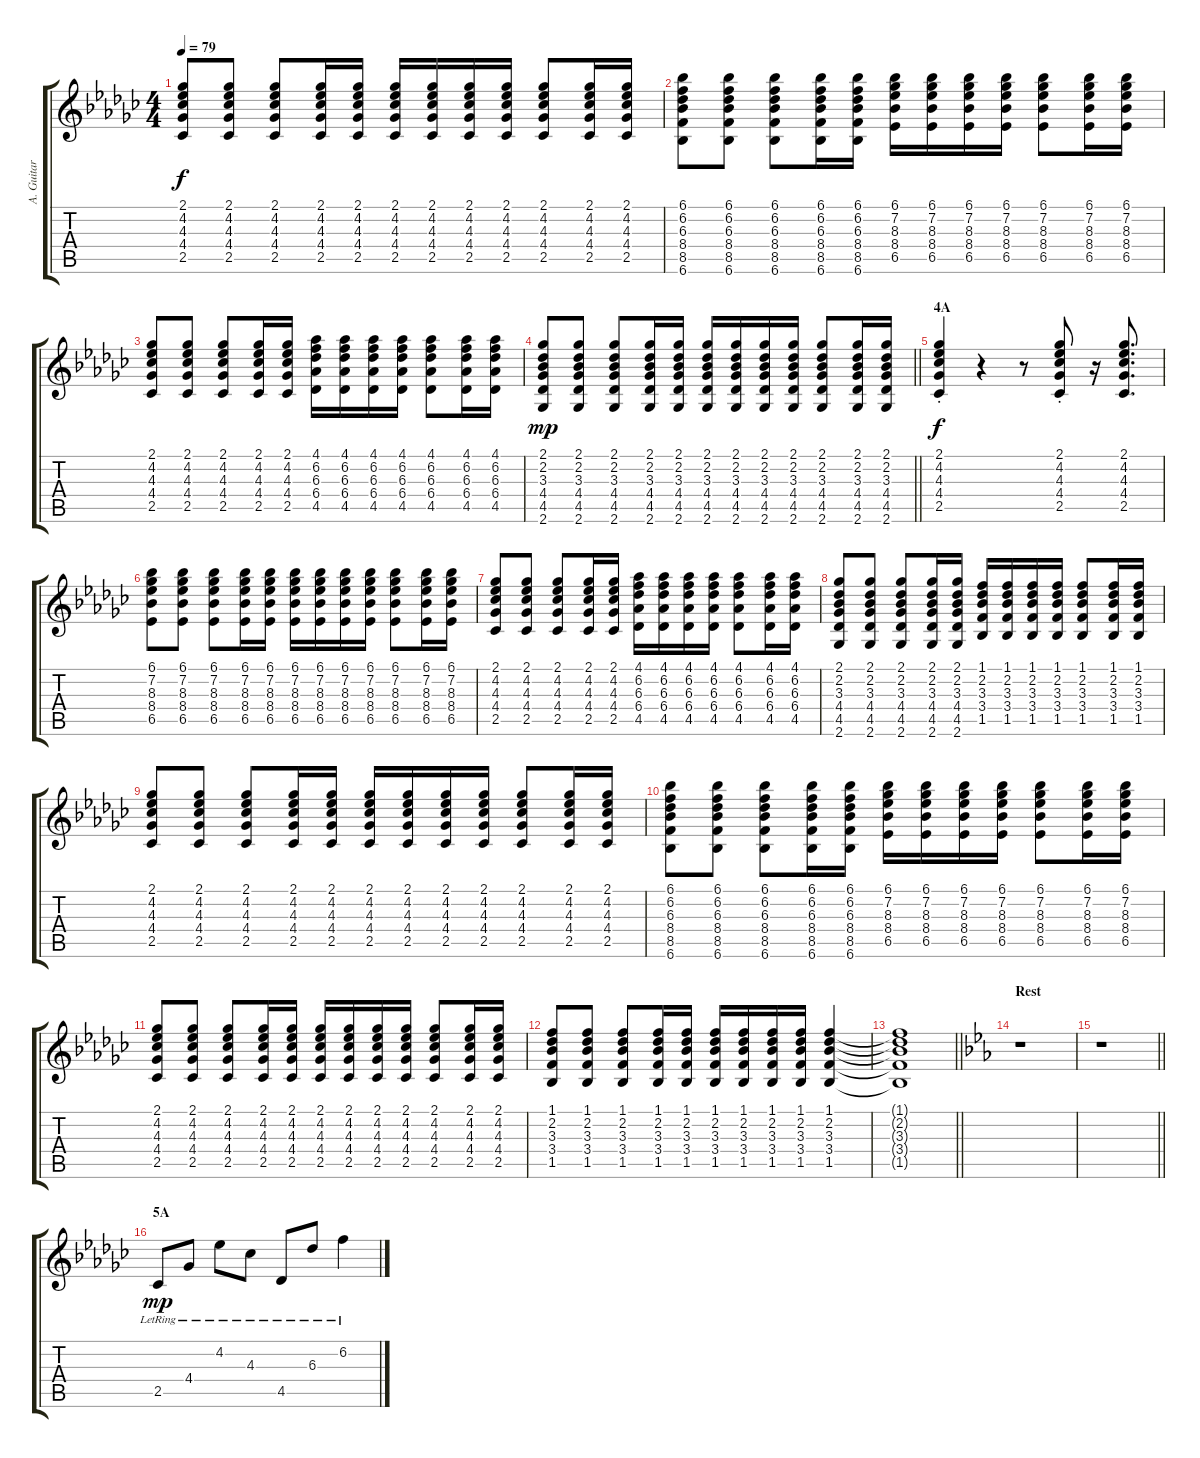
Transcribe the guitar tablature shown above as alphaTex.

\track ("A. Guitar" "A. Guitar") {instrument acousticguitarsteel}
\staff {score tabs}
\tuning (E4 B3 G3 D3 A2 E2) {hide}
\ts (4 4)
\tempo 79
\clef g2
\ks gb
(2.1 4.2 4.3 4.4 2.5).8{dy f} (2.1 4.2 4.3 4.4 2.5).8 (2.1 4.2 4.3 4.4 2.5).8 (2.1 4.2 4.3 4.4 2.5).16 (2.1 4.2 4.3 4.4 2.5).16 (2.1 4.2 4.3 4.4 2.5).16 (2.1 4.2 4.3 4.4 2.5).16 (2.1 4.2 4.3 4.4 2.5).16 (2.1 4.2 4.3 4.4 2.5).16 (2.1 4.2 4.3 4.4 2.5).8 (2.1 4.2 4.3 4.4 2.5).16 (2.1 4.2 4.3 4.4 2.5).16 |
(6.1 6.2 6.3 8.4 8.5 6.6).8 (6.1 6.2 6.3 8.4 8.5 6.6).8 (6.1 6.2 6.3 8.4 8.5 6.6).8 (6.1 6.2 6.3 8.4 8.5 6.6).16 (6.1 6.2 6.3 8.4 8.5 6.6).16 (6.1 7.2 8.3 8.4 6.5).16 (6.1 7.2 8.3 8.4 6.5).16 (6.1 7.2 8.3 8.4 6.5).16 (6.1 7.2 8.3 8.4 6.5).16 (6.1 7.2 8.3 8.4 6.5).8 (6.1 7.2 8.3 8.4 6.5).16 (6.1 7.2 8.3 8.4 6.5).16 |
(2.1 4.2 4.3 4.4 2.5).8 (2.1 4.2 4.3 4.4 2.5).8 (2.1 4.2 4.3 4.4 2.5).8 (2.1 4.2 4.3 4.4 2.5).16 (2.1 4.2 4.3 4.4 2.5).16 (4.1 6.2 6.3 6.4 4.5).16 (4.1 6.2 6.3 6.4 4.5).16 (4.1 6.2 6.3 6.4 4.5).16 (4.1 6.2 6.3 6.4 4.5).16 (4.1 6.2 6.3 6.4 4.5).8 (4.1 6.2 6.3 6.4 4.5).16 (4.1 6.2 6.3 6.4 4.5).16 |
\barLineRight lightlight
(2.1 2.2 3.3 4.4 4.5 2.6).8{dy mp} (2.1 2.2 3.3 4.4 4.5 2.6).8 (2.1 2.2 3.3 4.4 4.5 2.6).8 (2.1 2.2 3.3 4.4 4.5 2.6).16 (2.1 2.2 3.3 4.4 4.5 2.6).16 (2.1 2.2 3.3 4.4 4.5 2.6).16 (2.1 2.2 3.3 4.4 4.5 2.6).16 (2.1 2.2 3.3 4.4 4.5 2.6).16 (2.1 2.2 3.3 4.4 4.5 2.6).16 (2.1 2.2 3.3 4.4 4.5 2.6).8 (2.1 2.2 3.3 4.4 4.5 2.6).16 (2.1 2.2 3.3 4.4 4.5 2.6).16 |
\section ("" "4A")
(2.1 4.2{st} 4.3{st} 4.4{st} 2.5{st}).4{dy f} r.4 r.8 (2.1{st} 4.2{st} 4.3{st} 4.4{st} 2.5{st}).8 r.16 (2.1 4.2 4.3 4.4 2.5).8{d} |
(6.1 7.2 8.3 8.4 6.5).8 (6.1 7.2 8.3 8.4 6.5).8 (6.1 7.2 8.3 8.4 6.5).8 (6.1 7.2 8.3 8.4 6.5).16 (6.1 7.2 8.3 8.4 6.5).16 (6.1 7.2 8.3 8.4 6.5).16 (6.1 7.2 8.3 8.4 6.5).16 (6.1 7.2 8.3 8.4 6.5).16 (6.1 7.2 8.3 8.4 6.5).16 (6.1 7.2 8.3 8.4 6.5).8 (6.1 7.2 8.3 8.4 6.5).16 (6.1 7.2 8.3 8.4 6.5).16 |
(2.1 4.2 4.3 4.4 2.5).8 (2.1 4.2 4.3 4.4 2.5).8 (2.1 4.2 4.3 4.4 2.5).8 (2.1 4.2 4.3 4.4 2.5).16 (2.1 4.2 4.3 4.4 2.5).16 (4.1 6.2 6.3 6.4 4.5).16 (4.1 6.2 6.3 6.4 4.5).16 (4.1 6.2 6.3 6.4 4.5).16 (4.1 6.2 6.3 6.4 4.5).16 (4.1 6.2 6.3 6.4 4.5).8 (4.1 6.2 6.3 6.4 4.5).16 (4.1 6.2 6.3 6.4 4.5).16 |
(2.1 2.2 3.3 4.4 4.5 2.6).8 (2.1 2.2 3.3 4.4 4.5 2.6).8 (2.1 2.2 3.3 4.4 4.5 2.6).8 (2.1 2.2 3.3 4.4 4.5 2.6).16 (2.1 2.2 3.3 4.4 4.5 2.6).16 (1.1 2.2 3.3 3.4 1.5).16 (1.1 2.2 3.3 3.4 1.5).16 (1.1 2.2 3.3 3.4 1.5).16 (1.1 2.2 3.3 3.4 1.5).16 (1.1 2.2 3.3 3.4 1.5).8 (1.1 2.2 3.3 3.4 1.5).16 (1.1 2.2 3.3 3.4 1.5).16 |
(2.1 4.2 4.3 4.4 2.5).8 (2.1 4.2 4.3 4.4 2.5).8 (2.1 4.2 4.3 4.4 2.5).8 (2.1 4.2 4.3 4.4 2.5).16 (2.1 4.2 4.3 4.4 2.5).16 (2.1 4.2 4.3 4.4 2.5).16 (2.1 4.2 4.3 4.4 2.5).16 (2.1 4.2 4.3 4.4 2.5).16 (2.1 4.2 4.3 4.4 2.5).16 (2.1 4.2 4.3 4.4 2.5).8 (2.1 4.2 4.3 4.4 2.5).16 (2.1 4.2 4.3 4.4 2.5).16 |
(6.1 6.2 6.3 8.4 8.5 6.6).8 (6.1 6.2 6.3 8.4 8.5 6.6).8 (6.1 6.2 6.3 8.4 8.5 6.6).8 (6.1 6.2 6.3 8.4 8.5 6.6).16 (6.1 6.2 6.3 8.4 8.5 6.6).16 (6.1 7.2 8.3 8.4 6.5).16 (6.1 7.2 8.3 8.4 6.5).16 (6.1 7.2 8.3 8.4 6.5).16 (6.1 7.2 8.3 8.4 6.5).16 (6.1 7.2 8.3 8.4 6.5).8 (6.1 7.2 8.3 8.4 6.5).16 (6.1 7.2 8.3 8.4 6.5).16 |
(2.1 4.2 4.3 4.4 2.5).8 (2.1 4.2 4.3 4.4 2.5).8 (2.1 4.2 4.3 4.4 2.5).8 (2.1 4.2 4.3 4.4 2.5).16 (2.1 4.2 4.3 4.4 2.5).16 (2.1 4.2 4.3 4.4 2.5).16 (2.1 4.2 4.3 4.4 2.5).16 (2.1 4.2 4.3 4.4 2.5).16 (2.1 4.2 4.3 4.4 2.5).16 (2.1 4.2 4.3 4.4 2.5).8 (2.1 4.2 4.3 4.4 2.5).16 (2.1 4.2 4.3 4.4 2.5).16 |
(1.1 2.2 3.3 3.4 1.5).8 (1.1 2.2 3.3 3.4 1.5).8 (1.1 2.2 3.3 3.4 1.5).8 (1.1 2.2 3.3 3.4 1.5).16 (1.1 2.2 3.3 3.4 1.5).16 (1.1 2.2 3.3 3.4 1.5).16 (1.1 2.2 3.3 3.4 1.5).16 (1.1 2.2 3.3 3.4 1.5).16 (1.1 2.2 3.3 3.4 1.5).16 (1.1 2.2 3.3 3.4 1.5).4 |
\barLineRight lightlight
(1.1{t} 2.2{t} 3.3{t} 3.4{t} 1.5{t}).1 |
\section ("" "Rest")
\ks eb
r.1 |
\barLineRight lightlight
r.1 |
\section ("" "5A")
\ks gb
2.5{lr}.8{dy mp} 4.4{lr}.8 4.2{lr}.8 4.3{lr}.8 4.5{lr}.8 6.3{lr}.8 6.2{lr}.4
